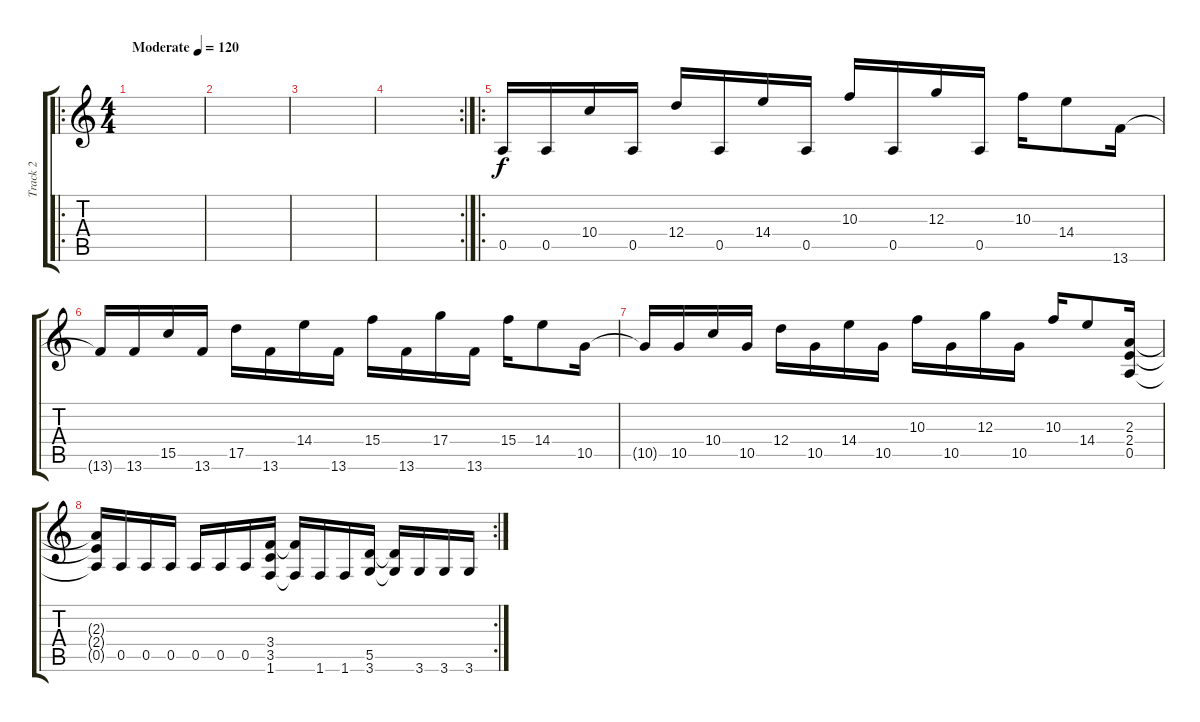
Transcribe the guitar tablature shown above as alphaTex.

\track ("Track 2" "Track 2") {instrument distortionguitar}
\staff {score tabs}
\tuning (E4 B3 G3 D3 A2 E2) {hide}
\ro
\ts (4 4)
\tempo (120 "Moderate")
\clef g2
\ks c
|
|
|
\rc 2
|
\ro
0.5.16 0.5.16 10.4.16 0.5.16 12.4.16 0.5.16 14.4.16 0.5.16 10.3.16 0.5.16 12.3.16 0.5.16 10.3.16 14.4.8 13.6.16 |
13.6{t}.16 13.6.16 15.5.16 13.6.16 17.5.16 13.6.16 14.4.16 13.6.16 15.4.16 13.6.16 17.4.16 13.6.16 15.4.16 14.4.8 10.5.16 |
10.5{t}.16 10.5.16 10.4.16 10.5.16 12.4.16 10.5.16 14.4.16 10.5.16 10.3.16 10.5.16 12.3.16 10.5.16 10.3.16 14.4.8 (2.3 2.4 0.5).16 |
\rc 2
(2.3{t} 2.4{t} 0.5{t}).16 0.5.16 0.5.16 0.5.16 0.5.16 0.5.16 0.5.16 (3.4 3.5 1.6).16 (3.4{t} 1.6{t}).16 1.6.16 1.6.16 (5.5 3.6).16 (5.5{t} 3.6{t}).16 3.6.16 3.6.16 3.6.16
